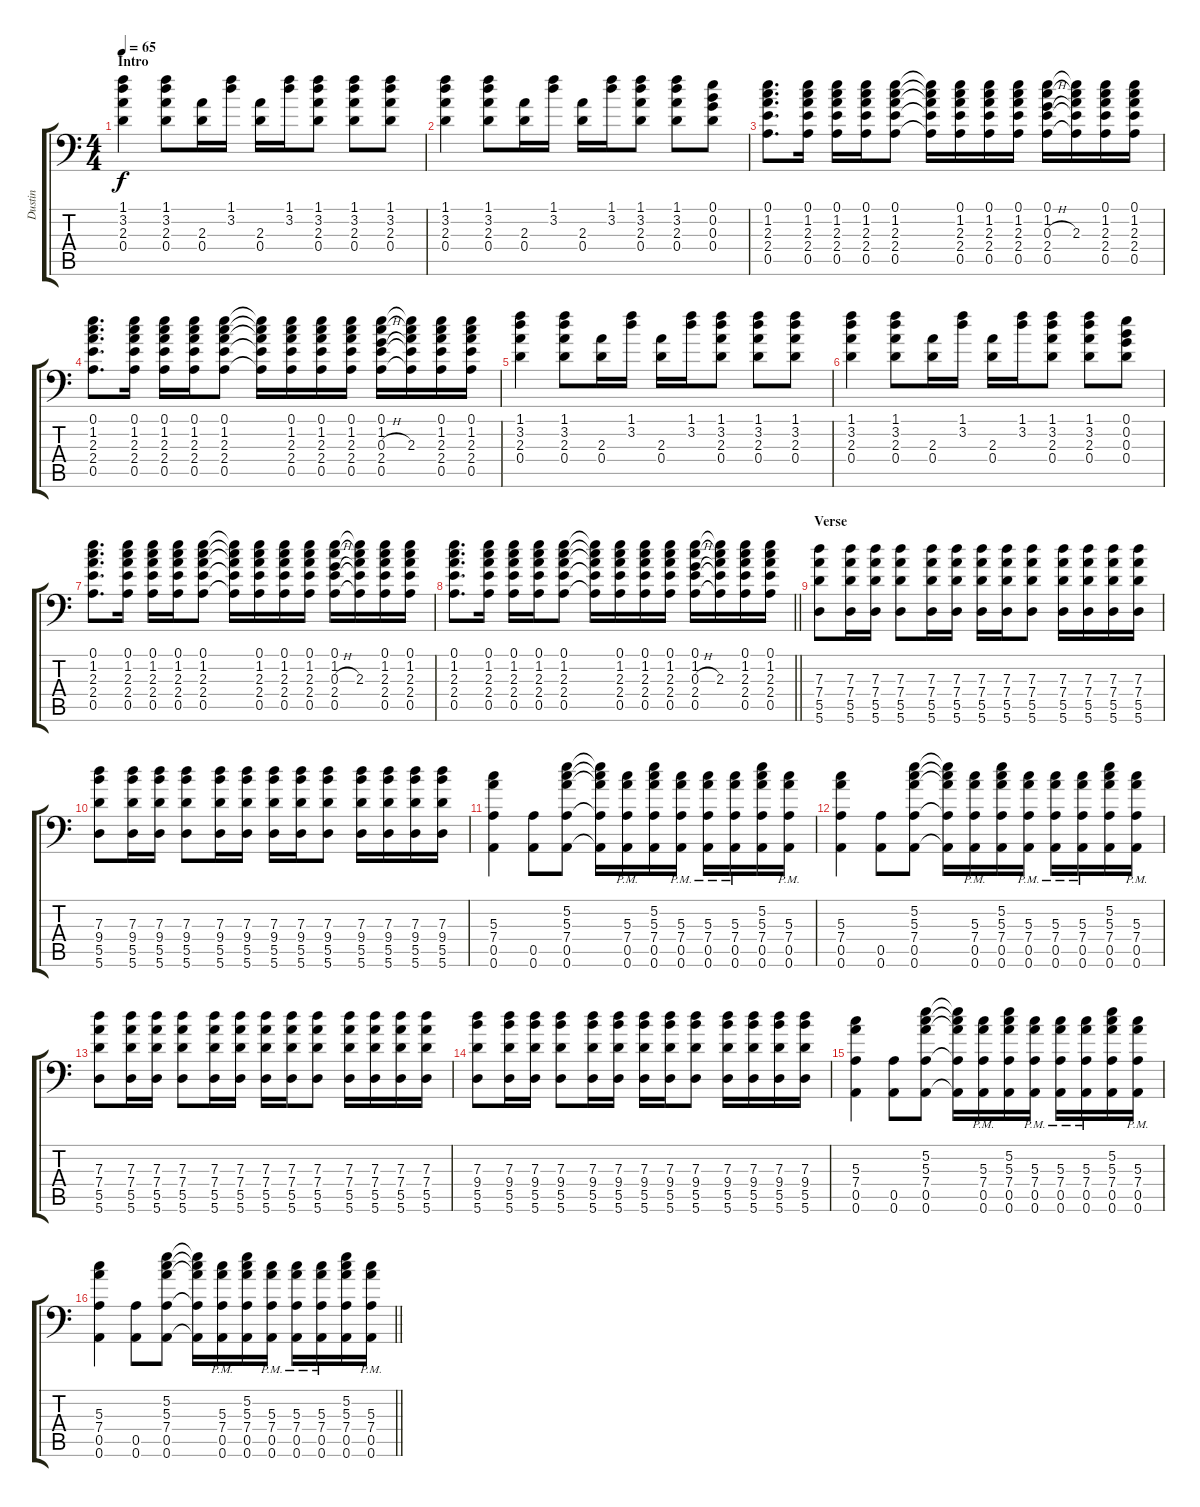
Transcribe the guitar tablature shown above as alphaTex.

\track ("Dustin" "Dustin") {instrument distortionguitar}
\staff {score tabs}
\tuning (E4 B3 G3 D3 A2 A1) {hide}
\ts (4 4)
\section ("" "Intro")
\tempo 65
\clef f4
\ks c
(1.1 3.2 2.3 0.4).4{dy f instrument acousticguitarsteel} (1.1 3.2 2.3 0.4).8 (2.3 0.4).16 (1.1 3.2).16 (2.3 0.4).16 (1.1 3.2).16 (1.1 3.2 2.3 0.4).8 (1.1 3.2 2.3 0.4).8 (1.1 3.2 2.3 0.4).8 |
(1.1 3.2 2.3 0.4).4{instrument acousticguitarsteel} (1.1 3.2 2.3 0.4).8 (2.3 0.4).16 (1.1 3.2).16 (2.3 0.4).16 (1.1 3.2).16 (1.1 3.2 2.3 0.4).8 (1.1 3.2 2.3 0.4).8 (0.1 0.2 0.3 0.4).8 |
(0.1 1.2 2.3 2.4 0.5).8{d} (0.1 1.2 2.3 2.4 0.5).16 (0.1 1.2 2.3 2.4 0.5).16 (0.1 1.2 2.3 2.4 0.5).16 (0.1 1.2 2.3 2.4 0.5).8 (0.1{t} 1.2{t} 2.3{t} 2.4{t} 0.5{t}).16 (0.1 1.2 2.3 2.4 0.5).16 (0.1 1.2 2.3 2.4 0.5).16 (0.1 1.2 2.3 2.4 0.5).16 (0.1 1.2 0.3{h} 2.4 0.5).16 (0.1{t} 1.2{t} 2.3 2.4{t} 0.5{t}).16 (0.1 1.2 2.3 2.4 0.5).16 (0.1 1.2 2.3 2.4 0.5).16 |
(0.1 1.2 2.3 2.4 0.5).8{d} (0.1 1.2 2.3 2.4 0.5).16 (0.1 1.2 2.3 2.4 0.5).16 (0.1 1.2 2.3 2.4 0.5).16 (0.1 1.2 2.3 2.4 0.5).8 (0.1{t} 1.2{t} 2.3{t} 2.4{t} 0.5{t}).16 (0.1 1.2 2.3 2.4 0.5).16 (0.1 1.2 2.3 2.4 0.5).16 (0.1 1.2 2.3 2.4 0.5).16 (0.1 1.2 0.3{h} 2.4 0.5).16 (0.1{t} 1.2{t} 2.3 2.4{t} 0.5{t}).16 (0.1 1.2 2.3 2.4 0.5).16 (0.1 1.2 2.3 2.4 0.5).16 |
(1.1 3.2 2.3 0.4).4{instrument acousticguitarsteel} (1.1 3.2 2.3 0.4).8 (2.3 0.4).16 (1.1 3.2).16 (2.3 0.4).16 (1.1 3.2).16 (1.1 3.2 2.3 0.4).8 (1.1 3.2 2.3 0.4).8 (1.1 3.2 2.3 0.4).8 |
(1.1 3.2 2.3 0.4).4{instrument acousticguitarsteel} (1.1 3.2 2.3 0.4).8 (2.3 0.4).16 (1.1 3.2).16 (2.3 0.4).16 (1.1 3.2).16 (1.1 3.2 2.3 0.4).8 (1.1 3.2 2.3 0.4).8 (0.1 0.2 0.3 0.4).8 |
(0.1 1.2 2.3 2.4 0.5).8{d} (0.1 1.2 2.3 2.4 0.5).16 (0.1 1.2 2.3 2.4 0.5).16 (0.1 1.2 2.3 2.4 0.5).16 (0.1 1.2 2.3 2.4 0.5).8 (0.1{t} 1.2{t} 2.3{t} 2.4{t} 0.5{t}).16 (0.1 1.2 2.3 2.4 0.5).16 (0.1 1.2 2.3 2.4 0.5).16 (0.1 1.2 2.3 2.4 0.5).16 (0.1 1.2 0.3{h} 2.4 0.5).16 (0.1{t} 1.2{t} 2.3 2.4{t} 0.5{t}).16 (0.1 1.2 2.3 2.4 0.5).16 (0.1 1.2 2.3 2.4 0.5).16 |
\barLineRight lightlight
(0.1 1.2 2.3 2.4 0.5).8{d} (0.1 1.2 2.3 2.4 0.5).16 (0.1 1.2 2.3 2.4 0.5).16 (0.1 1.2 2.3 2.4 0.5).16 (0.1 1.2 2.3 2.4 0.5).8 (0.1{t} 1.2{t} 2.3{t} 2.4{t} 0.5{t}).16 (0.1 1.2 2.3 2.4 0.5).16 (0.1 1.2 2.3 2.4 0.5).16 (0.1 1.2 2.3 2.4 0.5).16 (0.1 1.2 0.3{h} 2.4 0.5).16 (0.1{t} 1.2{t} 2.3 2.4{t} 0.5{t}).16 (0.1 1.2 2.3 2.4 0.5).16 (0.1 1.2 2.3 2.4 0.5).16 |
\section ("" "Verse")
(7.3 7.4 5.5 5.6).8{instrument distortionguitar} (7.3 7.4 5.5 5.6).16 (7.3 7.4 5.5 5.6).16 (7.3 7.4 5.5 5.6).8 (7.3 7.4 5.5 5.6).16 (7.3 7.4 5.5 5.6).16 (7.3 7.4 5.5 5.6).16 (7.3 7.4 5.5 5.6).16 (7.3 7.4 5.5 5.6).8 (7.3 7.4 5.5 5.6).16 (7.3 7.4 5.5 5.6).16 (7.3 7.4 5.5 5.6).16 (7.3 7.4 5.5 5.6).16 |
(7.3 9.4 5.5 5.6).8{instrument distortionguitar} (7.3 9.4 5.5 5.6).16 (7.3 9.4 5.5 5.6).16 (7.3 9.4 5.5 5.6).8 (7.3 9.4 5.5 5.6).16 (7.3 9.4 5.5 5.6).16 (7.3 9.4 5.5 5.6).16 (7.3 9.4 5.5 5.6).16 (7.3 9.4 5.5 5.6).8 (7.3 9.4 5.5 5.6).16 (7.3 9.4 5.5 5.6).16 (7.3 9.4 5.5 5.6).16 (7.3 9.4 5.5 5.6).16 |
(5.3 7.4 0.5 0.6).4 (0.5 0.6).8 (5.2 5.3 7.4 0.5 0.6).8 (5.2{t} 5.3{t} 7.4{t} 0.5{t} 0.6{t}).16 (5.3 7.4 0.5{pm} 0.6).16 (5.2 5.3 7.4 0.5 0.6).16 (5.3{pm} 7.4 0.5 0.6).16 (5.3{pm} 7.4 0.5 0.6).16 (5.3{pm} 7.4 0.5 0.6).16 (5.2 5.3 7.4 0.5 0.6).16 (5.3{pm} 7.4 0.5 0.6).16 |
(5.3 7.4 0.5 0.6).4 (0.5 0.6).8 (5.2 5.3 7.4 0.5 0.6).8 (5.2{t} 5.3{t} 7.4{t} 0.5{t} 0.6{t}).16 (5.3 7.4 0.5{pm} 0.6).16 (5.2 5.3 7.4 0.5 0.6).16 (5.3{pm} 7.4 0.5 0.6).16 (5.3{pm} 7.4 0.5 0.6).16 (5.3{pm} 7.4 0.5 0.6).16 (5.2 5.3 7.4 0.5 0.6).16 (5.3{pm} 7.4 0.5 0.6).16 |
(7.3 7.4 5.5 5.6).8 (7.3 7.4 5.5 5.6).16 (7.3 7.4 5.5 5.6).16 (7.3 7.4 5.5 5.6).8 (7.3 7.4 5.5 5.6).16 (7.3 7.4 5.5 5.6).16 (7.3 7.4 5.5 5.6).16 (7.3 7.4 5.5 5.6).16 (7.3 7.4 5.5 5.6).8 (7.3 7.4 5.5 5.6).16 (7.3 7.4 5.5 5.6).16 (7.3 7.4 5.5 5.6).16 (7.3 7.4 5.5 5.6).16 |
(7.3 9.4 5.5 5.6).8 (7.3 9.4 5.5 5.6).16 (7.3 9.4 5.5 5.6).16 (7.3 9.4 5.5 5.6).8 (7.3 9.4 5.5 5.6).16 (7.3 9.4 5.5 5.6).16 (7.3 9.4 5.5 5.6).16 (7.3 9.4 5.5 5.6).16 (7.3 9.4 5.5 5.6).8 (7.3 9.4 5.5 5.6).16 (7.3 9.4 5.5 5.6).16 (7.3 9.4 5.5 5.6).16 (7.3 9.4 5.5 5.6).16 |
(5.3 7.4 0.5 0.6).4 (0.5 0.6).8 (5.2 5.3 7.4 0.5 0.6).8 (5.2{t} 5.3{t} 7.4{t} 0.5{t} 0.6{t}).16 (5.3 7.4 0.5{pm} 0.6).16 (5.2 5.3 7.4 0.5 0.6).16 (5.3{pm} 7.4 0.5 0.6).16 (5.3{pm} 7.4 0.5 0.6).16 (5.3{pm} 7.4 0.5 0.6).16 (5.2 5.3 7.4 0.5 0.6).16 (5.3{pm} 7.4 0.5 0.6).16 |
\barLineRight lightlight
(5.3 7.4 0.5 0.6).4 (0.5 0.6).8 (5.2 5.3 7.4 0.5 0.6).8 (5.2{t} 5.3{t} 7.4{t} 0.5{t} 0.6{t}).16 (5.3 7.4 0.5{pm} 0.6).16 (5.2 5.3 7.4 0.5 0.6).16 (5.3{pm} 7.4 0.5 0.6).16 (5.3{pm} 7.4 0.5 0.6).16 (5.3{pm} 7.4 0.5 0.6).16 (5.2 5.3 7.4 0.5 0.6).16 (5.3{pm} 7.4 0.5 0.6).16
